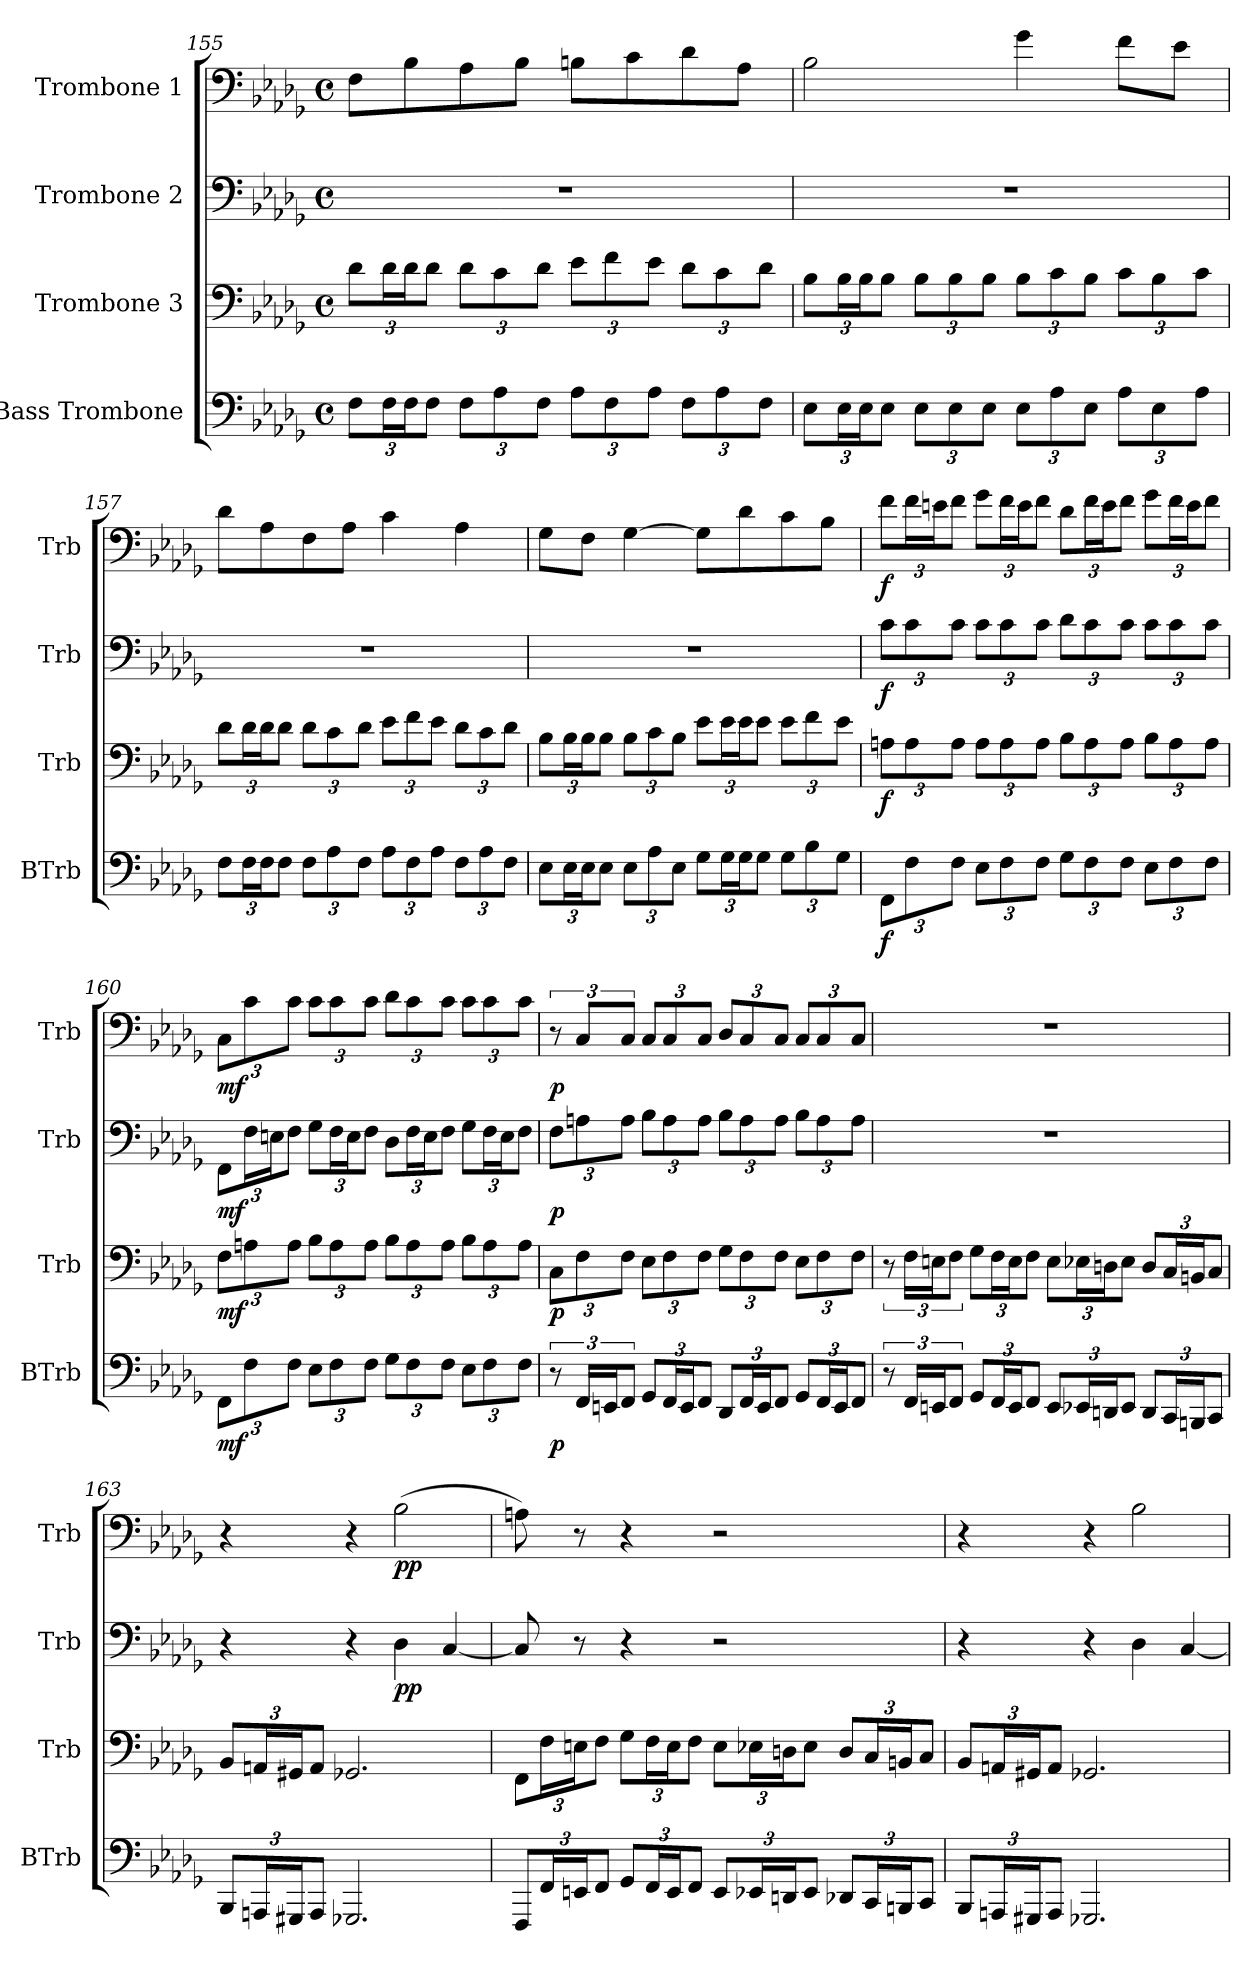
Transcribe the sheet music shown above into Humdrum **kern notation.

**kern	**dynam	**kern	**dynam	**kern	**dynam	**kern	**dynam
*part4	*part4	*part3	*part3	*part2	*part2	*part1	*part1
*staff4	*staff4	*staff3	*staff3	*staff2	*staff2	*staff1	*staff1
*I"Bass Trombone	*	*I"Trombone 3	*	*I"Trombone 2	*	*I"Trombone 1	*
*I'BTrb	*	*I'Trb	*	*I'Trb	*	*I'Trb	*
!!LO:PB:g=z
*clefF4	*	*clefF4	*	*clefF4	*	*clefF4	*
*k[b-e-a-d-g-]	*	*k[b-e-a-d-g-]	*	*k[b-e-a-d-g-]	*	*k[b-e-a-d-g-]	*
*D-:	*	*D-:	*	*D-:	*	*D-:	*
*M4/4	*	*M4/4	*	*M4/4	*	*M4/4	*
*met(c)	*	*met(c)	*	*met(c)	*	*met(c)	*
*Xbrackettup	*	*Xbrackettup	*	*	*	*	*
=155	=155	=155	=155	=155	=155	=155	=155
12F\L	.	12d-\L	.	1r	.	8F\L	.
24F\L	.	24d-\L	.	.	.	.	.
24F\J	.	24d-\J	.	.	.	8B-\	.
12F\J	.	12d-\J	.	.	.	.	.
12F\L	.	12d-\L	.	.	.	8A-\	.
12A-\	.	12c\	.	.	.	.	.
.	.	.	.	.	.	8B-\J	.
12F\J	.	12d-\J	.	.	.	.	.
12A-\L	.	12e-\L	.	.	.	8Bn\L	.
12F\	.	12f\	.	.	.	.	.
.	.	.	.	.	.	8c\	.
12A-\J	.	12e-\J	.	.	.	.	.
12F\L	.	12d-\L	.	.	.	8d-\	.
12A-\	.	12c\	.	.	.	.	.
.	.	.	.	.	.	8A-\J	.
12F\J	.	12d-\J	.	.	.	.	.
!!LO:PB:g=z
=156	=156	=156	=156	=156	=156	=156	=156
12E-\L	.	12B-\L	.	1r	.	2B-\	.
24E-\L	.	24B-\L	.	.	.	.	.
24E-\J	.	24B-\J	.	.	.	.	.
12E-\J	.	12B-\J	.	.	.	.	.
12E-\L	.	12B-\L	.	.	.	.	.
12E-\	.	12B-\	.	.	.	.	.
12E-\J	.	12B-\J	.	.	.	.	.
12E-\L	.	12B-\L	.	.	.	4g-\	.
12A-\	.	12c\	.	.	.	.	.
12E-\J	.	12B-\J	.	.	.	.	.
12A-\L	.	12c\L	.	.	.	8f\L	.
12E-\	.	12B-\	.	.	.	.	.
.	.	.	.	.	.	8e-\J	.
12A-\J	.	12c\J	.	.	.	.	.
!!LO:PB:g=z
=157	=157	=157	=157	=157	=157	=157	=157
12F\L	.	12d-\L	.	1r	.	8d-\L	.
24F\L	.	24d-\L	.	.	.	.	.
24F\J	.	24d-\J	.	.	.	8A-\	.
12F\J	.	12d-\J	.	.	.	.	.
12F\L	.	12d-\L	.	.	.	8F\	.
12A-\	.	12c\	.	.	.	.	.
.	.	.	.	.	.	8A-\J	.
12F\J	.	12d-\J	.	.	.	.	.
12A-\L	.	12e-\L	.	.	.	4c\	.
12F\	.	12f\	.	.	.	.	.
12A-\J	.	12e-\J	.	.	.	.	.
12F\L	.	12d-\L	.	.	.	4A-\	.
12A-\	.	12c\	.	.	.	.	.
12F\J	.	12d-\J	.	.	.	.	.
=158	=158	=158	=158	=158	=158	=158	=158
12E-\L	.	12B-\L	.	1r	.	8G-\L	.
24E-\L	.	24B-\L	.	.	.	.	.
24E-\J	.	24B-\J	.	.	.	8F\J	.
12E-\J	.	12B-\J	.	.	.	.	.
12E-\L	.	12B-\L	.	.	.	[4G-\	.
12A-\	.	12c\	.	.	.	.	.
12E-\J	.	12B-\J	.	.	.	.	.
12G-\L	.	12e-\L	.	.	.	8G-\L]	.
24G-\L	.	24e-\L	.	.	.	.	.
24G-\J	.	24e-\J	.	.	.	8d-\	.
12G-\J	.	12e-\J	.	.	.	.	.
12G-\L	.	12e-\L	.	.	.	8c\	.
12B-\	.	12f\	.	.	.	.	.
.	.	.	.	.	.	8B-\J	.
12G-\J	.	12e-\J	.	.	.	.	.
!!LO:PB:g=z
=159	=159	=159	=159	=159	=159	=159	=159
*	*	*	*	*Xbrackettup	*	*Xbrackettup	*
!	!LO:DY:b	!	!LO:DY:b	!	!LO:DY:b	!	!LO:DY:b
12FF\L	f	12An\L	f	12c\L	f	12f\L	f
12F\	.	12A\	.	12c\	.	24f\L	.
.	.	.	.	.	.	24en\J	.
12F\J	.	12A\J	.	12c\J	.	12f\J	.
12E-\L	.	12A\L	.	12c\L	.	12g-\L	.
12F\	.	12A\	.	12c\	.	24f\L	.
.	.	.	.	.	.	24e\J	.
12F\J	.	12A\J	.	12c\J	.	12f\J	.
12G-\L	.	12B-\L	.	12d-\L	.	12d-\L	.
12F\	.	12A\	.	12c\	.	24f\L	.
.	.	.	.	.	.	24e\J	.
12F\J	.	12A\J	.	12c\J	.	12f\J	.
12E-\L	.	12B-\L	.	12c\L	.	12g-\L	.
12F\	.	12A\	.	12c\	.	24f\L	.
.	.	.	.	.	.	24e\J	.
12F\J	.	12A\J	.	12c\J	.	12f\J	.
!!LO:PB:g=z
=160	=160	=160	=160	=160	=160	=160	=160
!	!LO:DY:b	!	!LO:DY:b	!	!LO:DY:b	!	!LO:DY:b
12FF\L	mf	12F\L	mf	12FF\L	mf	12C\L	mf
12F\	.	12An\	.	24F\L	.	12c\	.
.	.	.	.	24En\J	.	.	.
12F\J	.	12A\J	.	12F\J	.	12c\J	.
12E-\L	.	12B-\L	.	12G-\L	.	12c\L	.
12F\	.	12A\	.	24F\L	.	12c\	.
.	.	.	.	24E\J	.	.	.
12F\J	.	12A\J	.	12F\J	.	12c\J	.
12G-\L	.	12B-\L	.	12D-\L	.	12d-\L	.
12F\	.	12A\	.	24F\L	.	12c\	.
.	.	.	.	24E\J	.	.	.
12F\J	.	12A\J	.	12F\J	.	12c\J	.
12E-\L	.	12B-\L	.	12G-\L	.	12c\L	.
12F\	.	12A\	.	24F\L	.	12c\	.
.	.	.	.	24E\J	.	.	.
12F\J	.	12A\J	.	12F\J	.	12c\J	.
!!LO:PB:g=z
=161	=161	=161	=161	=161	=161	=161	=161
*brackettup	*	*	*	*	*	*brackettup	*
!	!LO:DY:b	!	!LO:DY:b	!	!LO:DY:b	!	!LO:DY:b
12r	p	12C\L	p	12F\L	p	12r	p
24FF/LL	.	12F\	.	12An\	.	12C/L	.
24EEn/J	.	.	.	.	.	.	.
12FF/J	.	12F\J	.	12A\J	.	12C/J	.
*Xbrackettup	*	*	*	*	*	*Xbrackettup	*
12GG-/L	.	12E-\L	.	12B-\L	.	12C/L	.
24FF/L	.	12F\	.	12A\	.	12C/	.
24EE/J	.	.	.	.	.	.	.
12FF/J	.	12F\J	.	12A\J	.	12C/J	.
12DD-/L	.	12G-\L	.	12B-\L	.	12D-/L	.
24FF/L	.	12F\	.	12A\	.	12C/	.
24EE/J	.	.	.	.	.	.	.
12FF/J	.	12F\J	.	12A\J	.	12C/J	.
12GG-/L	.	12E-\L	.	12B-\L	.	12C/L	.
24FF/L	.	12F\	.	12A\	.	12C/	.
24EE/J	.	.	.	.	.	.	.
12FF/J	.	12F\J	.	12A\J	.	12C/J	.
=162	=162	=162	=162	=162	=162	=162	=162
*brackettup	*	*brackettup	*	*	*	*	*
12r	.	12r	.	1r	.	1r	.
24FF/LL	.	24F\LL	.	.	.	.	.
24EEn/J	.	24En\J	.	.	.	.	.
12FF/J	.	12F\J	.	.	.	.	.
*Xbrackettup	*	*Xbrackettup	*	*	*	*	*
12GG-/L	.	12G-\L	.	.	.	.	.
24FF/L	.	24F\L	.	.	.	.	.
24EE/J	.	24E\J	.	.	.	.	.
12FF/J	.	12F\J	.	.	.	.	.
12EE/L	.	12E\L	.	.	.	.	.
24EE-X/L	.	24E-X\L	.	.	.	.	.
24DDn/J	.	24Dn\J	.	.	.	.	.
12EE-/J	.	12E-\J	.	.	.	.	.
12DD/L	.	12D/L	.	.	.	.	.
24CC/L	.	24C/L	.	.	.	.	.
24BBBn/J	.	24BBn/J	.	.	.	.	.
12CC/J	.	12C/J	.	.	.	.	.
!!LO:PB:g=z
=163	=163	=163	=163	=163	=163	=163	=163
12BBB-/L	.	12BB-/L	.	4r	.	4r	.
24AAAn/L	.	24AAn/L	.	.	.	.	.
24GGG#X/J	.	24GG#X/J	.	.	.	.	.
12AAA/J	.	12AA/J	.	.	.	.	.
2.GGG-X/	.	2.GG-X/	.	4r	.	4r	.
!	!	!	!	!	!LO:DY:b	!	!LO:DY:b
.	.	.	.	4D-\	pp	(2B-\	pp
.	.	.	.	[4C/	.	.	.
!!LO:PB:g=z
=164	=164	=164	=164	=164	=164	=164	=164
12FFF/L	.	12FF\L	.	8C/]	.	8An\)	.
24FF/L	.	24F\L	.	.	.	.	.
24EEn/J	.	24En\J	.	8r	.	8r	.
12FF/J	.	12F\J	.	.	.	.	.
12GG-/L	.	12G-\L	.	4r	.	4r	.
24FF/L	.	24F\L	.	.	.	.	.
24EE/J	.	24E\J	.	.	.	.	.
12FF/J	.	12F\J	.	.	.	.	.
12EE/L	.	12E\L	.	2r	.	2r	.
24EE-X/L	.	24E-X\L	.	.	.	.	.
24DDn/J	.	24Dn\J	.	.	.	.	.
12EE-/J	.	12E-\J	.	.	.	.	.
12DD-X/L	.	12D/L	.	.	.	.	.
24CC/L	.	24C/L	.	.	.	.	.
24BBBn/J	.	24BBn/J	.	.	.	.	.
12CC/J	.	12C/J	.	.	.	.	.
!!LO:PB:g=z
=165	=165	=165	=165	=165	=165	=165	=165
12BBB-/L	.	12BB-/L	.	4r	.	4r	.
24AAAn/L	.	24AAn/L	.	.	.	.	.
24GGG#X/J	.	24GG#X/J	.	.	.	.	.
12AAA/J	.	12AA/J	.	.	.	.	.
2.GGG-X/	.	2.GG-X/	.	4r	.	4r	.
.	.	.	.	4D-\	.	2B-\	.
.	.	.	.	[4C/	.	.	.
=	=	=	=	=	=	=	=
*-	*-	*-	*-	*-	*-	*-	*-
